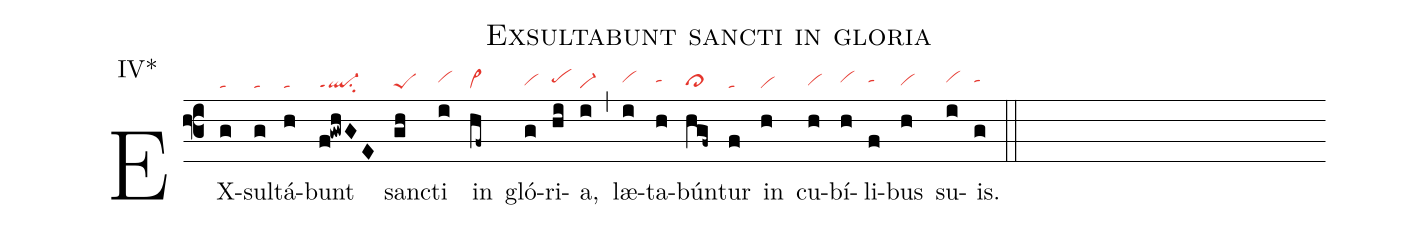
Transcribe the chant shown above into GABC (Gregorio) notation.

name: Exsultabunt sancti in gloria;
annotation: IV*;
mode: 4;
nabc-lines: 1;
%%
(f3)
EX(g|ta)sul(g|ta)tá(h|ta)bunt(f!gwhGE|ql-ppt1su2) san(gh|peS)cti(i|vihh) in(hf~|vi>) gló(g|vihg)ri(hi|pehh)a,(i|vi-) (,)
læ(i|vihh)ta(h|tahh)bún(hgf~|cl>hg)tur(f|ta) in(h|vi) cu(h|vihg)bí(h|vihh)li(f|tahh)bus(h|vihg) su(i|vihh)is.(g|tahh) (::)
